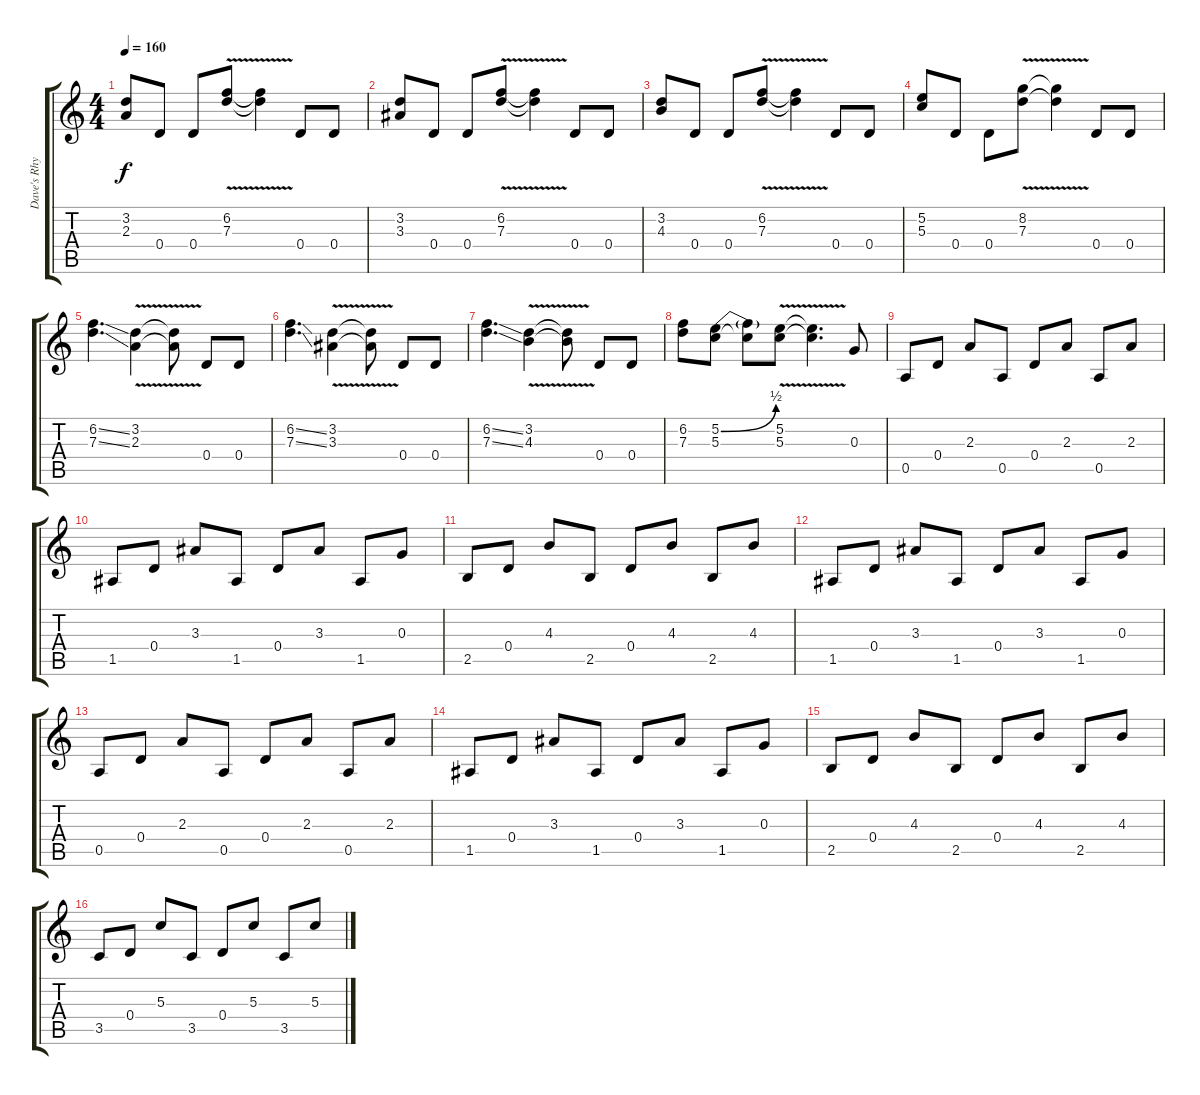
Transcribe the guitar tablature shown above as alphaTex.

\track ("Dave's Rhythm" "Dave's Rhy") {instrument distortionguitar}
\staff {score tabs}
\tuning (E4 B3 G3 D3 A2 E2) {hide}
\ts (4 4)
\tempo 160
\clef g2
\ks c
(3.2 2.3).8{dy f} 0.4.8 0.4.8 (6.2{v} 7.3{v}).8 (6.2{t} 7.3{t}).4 0.4.8 0.4.8 |
(3.2 3.3).8 0.4.8 0.4.8 (6.2{v} 7.3{v}).8 (6.2{t} 7.3{t}).4 0.4.8 0.4.8 |
(3.2 4.3).8 0.4.8 0.4.8 (6.2{v} 7.3{v}).8 (6.2{t} 7.3{t}).4 0.4.8 0.4.8 |
(5.2 5.3).8 0.4.8 0.4.8 (8.2{v} 7.3{v}).8 (8.2{t} 7.3{t}).4 0.4.8 0.4.8 |
(6.2{ss} 7.3{ss}).4{d} (3.2{v} 2.3{v}).4 (3.2{t} 2.3{t}).8 0.4.8 0.4.8 |
(6.2{ss} 7.3{ss}).4{d} (3.2{v} 3.3{v}).4 (3.2{t} 3.3{t}).8 0.4.8 0.4.8 |
(6.2{ss} 7.3{ss}).4{d} (3.2{v} 4.3{v}).4 (3.2{t} 4.3{t}).8 0.4.8 0.4.8 |
(6.2 7.3).8 (5.2{be (bend 0 0 60 2)} 5.3).8 (5.2{t} 5.3{t}).8 (5.2{v} 5.3{v}).8 (5.2{t} 5.3{t}).4{d} 0.3.8 |
0.5.8 0.4.8 2.3.8 0.5.8 0.4.8 2.3.8 0.5.8 2.3.8 |
1.5.8 0.4.8 3.3.8 1.5.8 0.4.8 3.3.8 1.5.8 0.3.8 |
2.5.8 0.4.8 4.3.8 2.5.8 0.4.8 4.3.8 2.5.8 4.3.8 |
1.5.8 0.4.8 3.3.8 1.5.8 0.4.8 3.3.8 1.5.8 0.3.8 |
0.5.8 0.4.8 2.3.8 0.5.8 0.4.8 2.3.8 0.5.8 2.3.8 |
1.5.8 0.4.8 3.3.8 1.5.8 0.4.8 3.3.8 1.5.8 0.3.8 |
2.5.8 0.4.8 4.3.8 2.5.8 0.4.8 4.3.8 2.5.8 4.3.8 |
3.5.8 0.4.8 5.3.8 3.5.8 0.4.8 5.3.8 3.5.8 5.3.8
